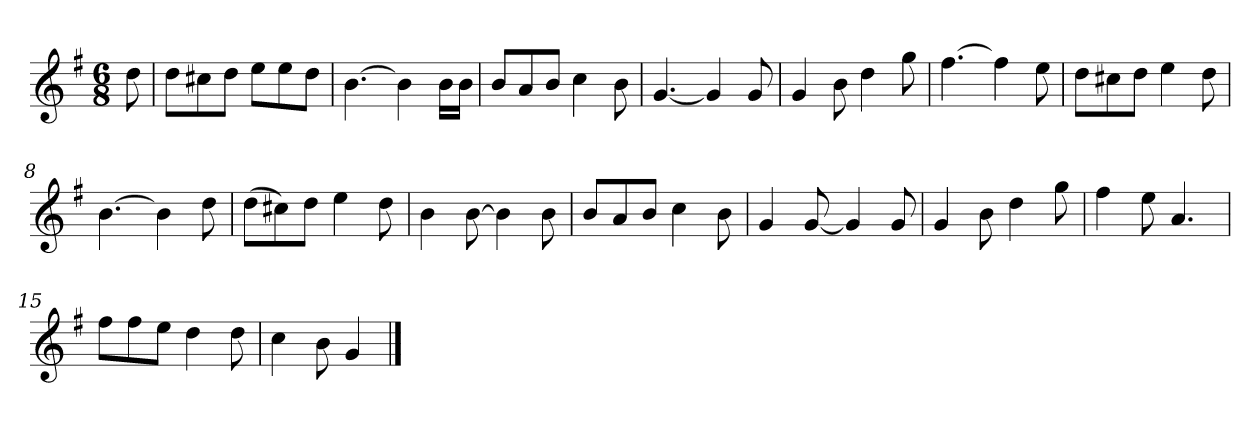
**kern
*part1
*staff1
*k[f#]
*M6/8
*MM120
=
8dd
=1
8ddL
8cc#X
8ddJ
8eeL
8ee
8ddJ
=2
[4.b
4b]
16bLL
16bJJ
=3
8bL
8a
8bJ
4cc
8b
=4
[4.g
4g]
8g
=5
4g
8b
4dd
8gg
=6
[4.ff#
4ff#]
8ee
=7
8ddL
8cc#X
8ddJ
4ee
8dd
=8
[4.b
4b]
8dd
=9
(8ddL
8cc#X)
8ddJ
4ee
8dd
=10
4b
[8b
4b]
8b
=11
8bL
8a
8bJ
4cc
8b
=12
4g
[8g
4g]
8g
=13
4g
8b
4dd
8gg
=14
4ff#
8ee
4.a
=15
8ff#L
8ff#
8eeJ
4dd
8dd
=16
4cc
8b
4g
==
*-
